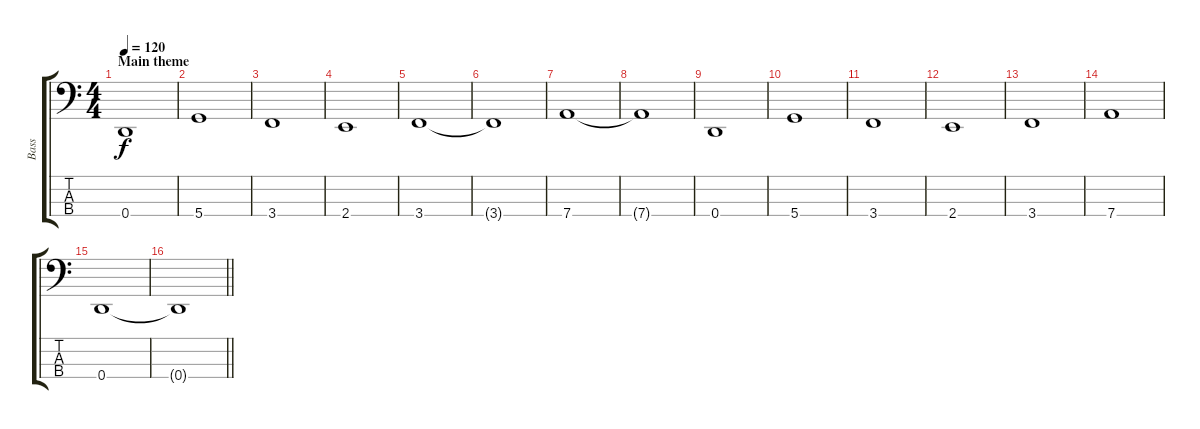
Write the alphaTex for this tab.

\track ("Bass" "Bass") {instrument electricbassfinger}
\staff {score tabs}
\tuning (G2 D2 A1 D1) {hide}
\ts (4 4)
\section ("" "Main theme")
\tempo 120
\clef f4
\ks c
0.4.1{dy f} |
5.4.1 |
3.4.1 |
2.4.1 |
3.4.1 |
3.4{t}.1 |
7.4.1 |
7.4{t}.1 |
0.4.1 |
5.4.1 |
3.4.1 |
2.4.1 |
3.4.1 |
7.4.1 |
0.4.1 |
\barLineRight lightlight
0.4{t}.1
